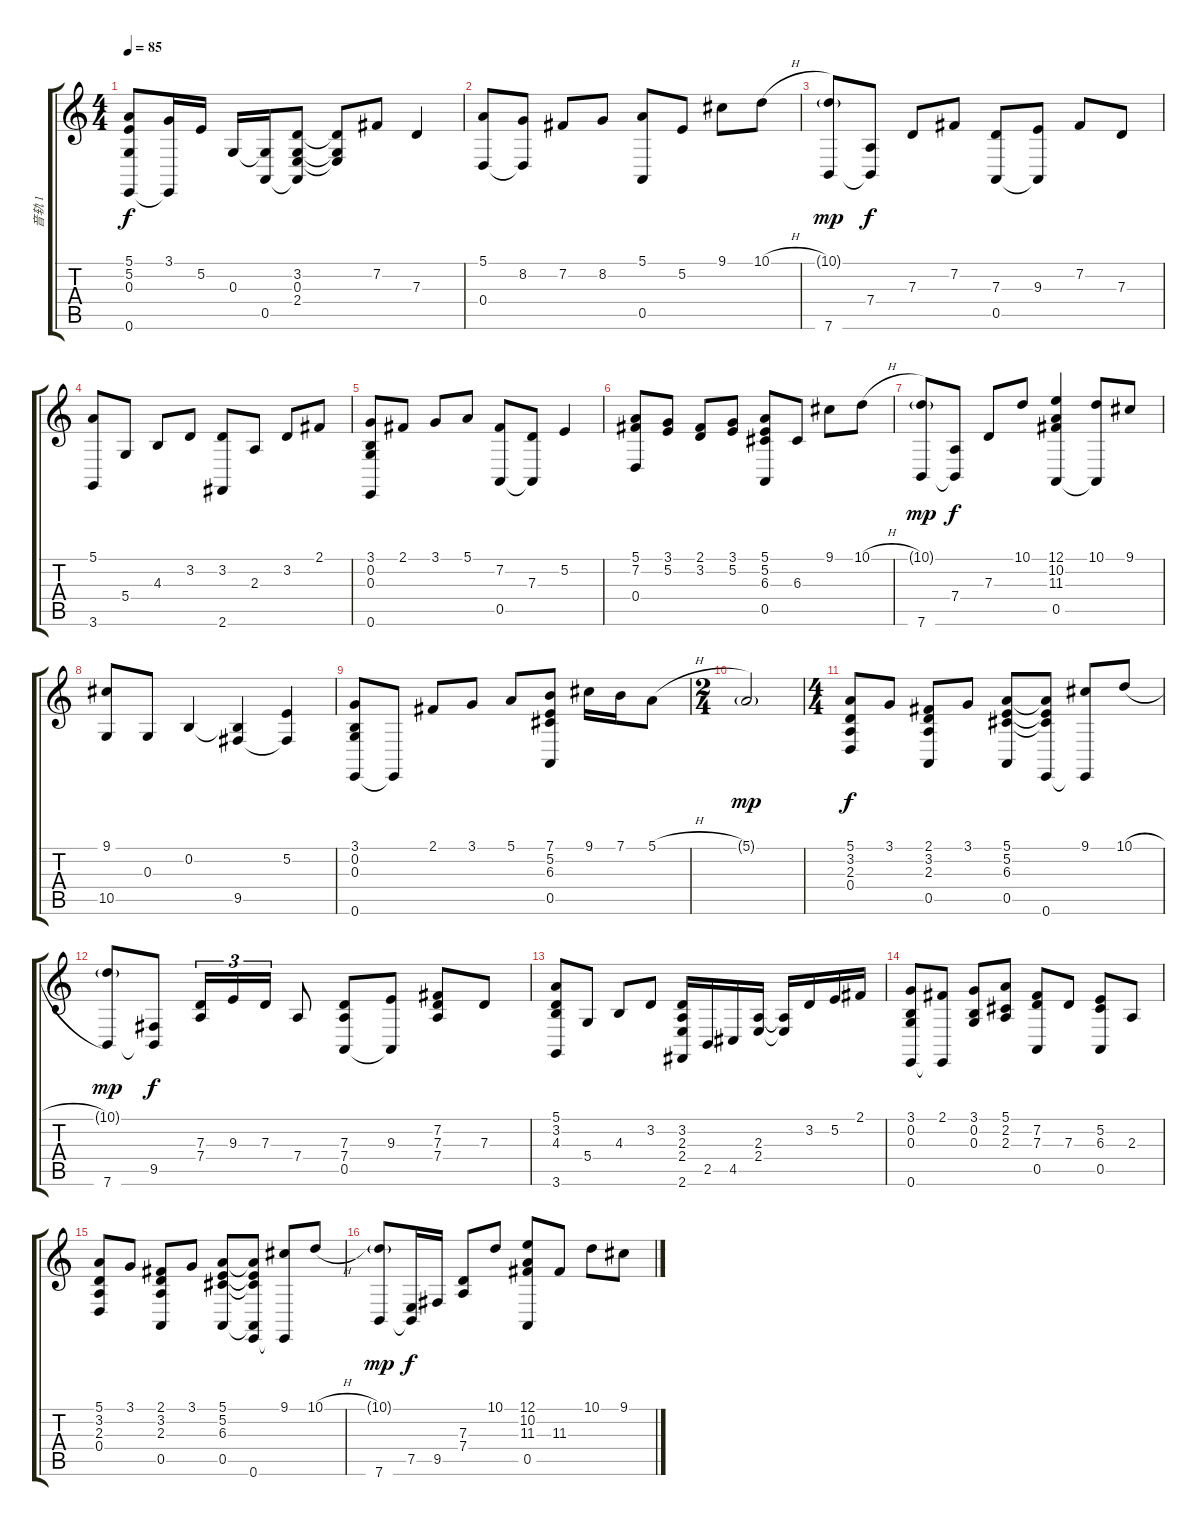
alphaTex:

\track ("音轨 1" "音轨 1") {instrument acousticgrandpiano}
\staff {score tabs}
\tuning (E4 B3 G3 D3 A2 E2) {hide}
\ts (4 4)
\tempo 85
\clef g2
\ks c
(5.1 5.2 0.3 0.6).8{dy f} (3.1 0.6{t}).16 5.2.16 0.3.16 (0.3{t} 0.5).16 (3.2 0.3 2.4 0.5{t}).8 (3.2{t} 0.3{t} 2.4{t}).8 7.2.8 7.3.4 |
(5.1 0.4).8 (8.2 0.4{t}).8 7.2.8 8.2.8 (5.1 0.5).8 5.2.8 9.1.8 10.1{h}.8 |
(10.1{g} 7.6).8{dy mp} (7.4 7.6{t}).8{dy f} 7.3.8 7.2.8 (7.3 0.5).8 (9.3 0.5{t}).8 7.2.8 7.3.8 |
(5.1 3.6).8 5.4.8 4.3.8 3.2.8 (3.2 2.6).8 2.3.8 3.2.8 2.1.8 |
(3.1 0.2 0.3 0.6).8 2.1.8 3.1.8 5.1.8 (7.2 0.5).8 (7.3 0.5{t}).8 5.2.4 |
(5.1 7.2 0.4).8 (3.1 5.2).8 (2.1 3.2).8 (3.1 5.2).8 (5.1 5.2 6.3 0.5).8 6.3.8 9.1.8 10.1{h}.8 |
(10.1{g} 7.6).8{dy mp} (7.4 7.6{t}).8{dy f} 7.3.8 10.1.8 (12.1 10.2 11.3 0.5).4 (10.1 0.5{t}).8 9.1.8 |
(9.1 10.5).8 0.3.8 0.2.4 (0.2{t} 9.5).4 (5.2 9.5{t}).4 |
(3.1 0.2 0.3 0.6).8 0.6{t}.8 2.1.8 3.1.8 5.1.8 (7.1 5.2 6.3 0.5).8 9.1.16 7.1.16 5.1{h}.8 |
\ts (2 4)
5.1{g}.2{dy mp} |
\ts (4 4)
(5.1 3.2 2.3 0.4).8{dy f} 3.1.8 (2.1 3.2 2.3 0.5).8 3.1.8 (5.1 5.2 6.3 0.5).8 (5.1{t} 5.2{t} 6.3{t} 0.6).8 (9.1 0.6{t}).8 10.1{h}.8 |
(10.1{g} 7.6).8{dy mp} (9.5 7.6{t}).8{dy f} (7.3 7.4).16{tu (3 2)} 9.3.16{tu (3 2)} 7.3.16{tu (3 2)} 7.4.8 (7.3 7.4 0.5).8 (9.3 0.5{t}).8 (7.2 7.3 7.4).8 7.3.8 |
(5.1 3.2 4.3 3.6).8 5.4.8 4.3.8 3.2.8 (3.2 2.3 2.4 2.6).16 2.5.16 4.5.16 (2.3 2.4).16 (2.3{t} 2.4{t}).16 3.2.16 5.2.16 2.1.16 |
(3.1 0.2 0.3 0.6).8 (2.1 0.6{t}).8 (3.1 0.2 0.3).8 (5.1 2.2 2.3).8 (7.2 7.3 0.5).8 7.3.8 (5.2 6.3 0.5).8 2.3.8 |
(5.1 3.2 2.3 0.4).8 3.1.8 (2.1 3.2 2.3 0.5).8 3.1.8 (5.1 5.2 6.3 0.5).8 (5.1{t} 5.2{t} 6.3{t} 0.5{t} 0.6).8 (9.1 0.6{t}).8 10.1{h}.8 |
(10.1{g} 7.6).8{dy mp} (7.5 7.6{t}).16{dy f} 9.5.16 (7.3 7.4).8 10.1.8 (12.1 10.2 11.3 0.5).8 11.3.8 10.1.8 9.1.8
